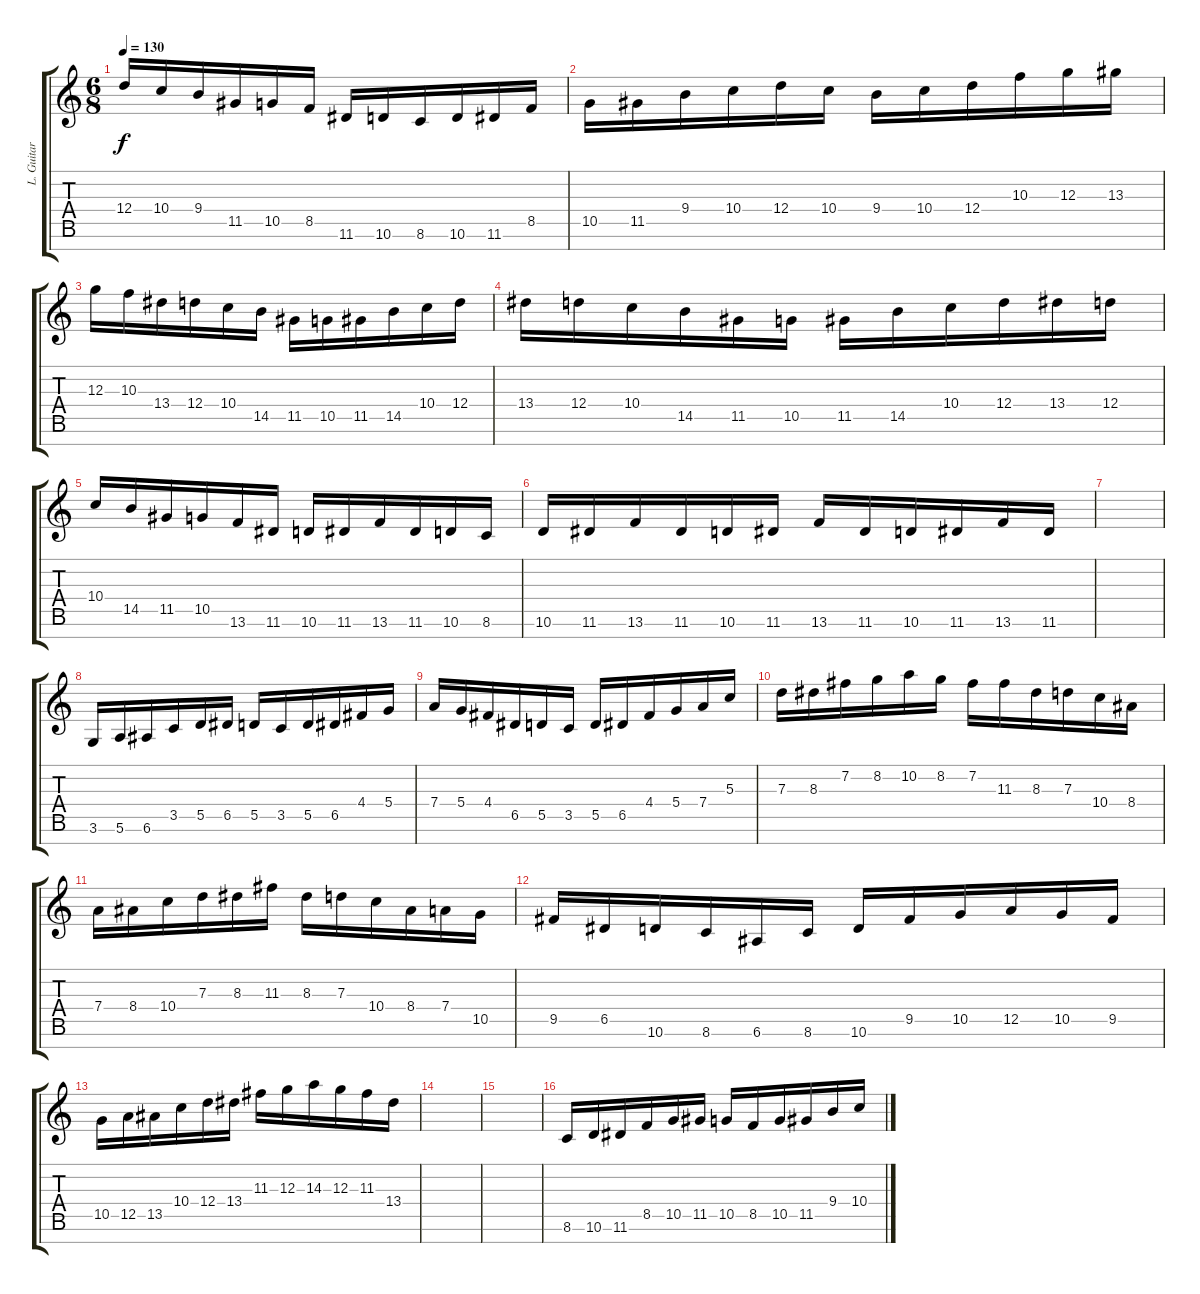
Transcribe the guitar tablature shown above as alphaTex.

\track ("L. Guitar" "L. Guitar") {instrument distortionguitar}
\staff {score tabs}
\tuning (E4 B3 G3 D3 A2 E2 B1) {hide}
\ts (6 8)
\tempo 130
\clef g2
\ks c
12.4.16{dy f} 10.4.16 9.4.16 11.5.16 10.5.16 8.5.16 11.6.16 10.6.16 8.6.16 10.6.16 11.6.16 8.5.16 |
10.5.16 11.5.16 9.4.16 10.4.16 12.4.16 10.4.16 9.4.16 10.4.16 12.4.16 10.3.16 12.3.16 13.3.16 |
12.3.16 10.3.16 13.4.16 12.4.16 10.4.16 14.5.16 11.5.16 10.5.16 11.5.16 14.5.16 10.4.16 12.4.16 |
13.4.16 12.4.16 10.4.16 14.5.16 11.5.16 10.5.16 11.5.16 14.5.16 10.4.16 12.4.16 13.4.16 12.4.16 |
10.4.16 14.5.16 11.5.16 10.5.16 13.6.16 11.6.16 10.6.16 11.6.16 13.6.16 11.6.16 10.6.16 8.6.16 |
10.6.16 11.6.16 13.6.16 11.6.16 10.6.16 11.6.16 13.6.16 11.6.16 10.6.16 11.6.16 13.6.16 11.6.16 |
|
3.6.16 5.6.16 6.6.16 3.5.16 5.5.16 6.5.16 5.5.16 3.5.16 5.5.16 6.5.16 4.4.16 5.4.16 |
7.4.16 5.4.16 4.4.16 6.5.16 5.5.16 3.5.16 5.5.16 6.5.16 4.4.16 5.4.16 7.4.16 5.3.16 |
7.3.16 8.3.16 7.2.16 8.2.16 10.2.16 8.2.16 7.2.16 11.3.16 8.3.16 7.3.16 10.4.16 8.4.16 |
7.4.16 8.4.16 10.4.16 7.3.16 8.3.16 11.3.16 8.3.16 7.3.16 10.4.16 8.4.16 7.4.16 10.5.16 |
9.5.16 6.5.16 10.6.16 8.6.16 6.6.16 8.6.16 10.6.16 9.5.16 10.5.16 12.5.16 10.5.16 9.5.16 |
10.5.16 12.5.16 13.5.16 10.4.16 12.4.16 13.4.16 11.3.16 12.3.16 14.3.16 12.3.16 11.3.16 13.4.16 |
|
|
8.6.16 10.6.16 11.6.16 8.5.16 10.5.16 11.5.16 10.5.16 8.5.16 10.5.16 11.5.16 9.4.16 10.4.16
